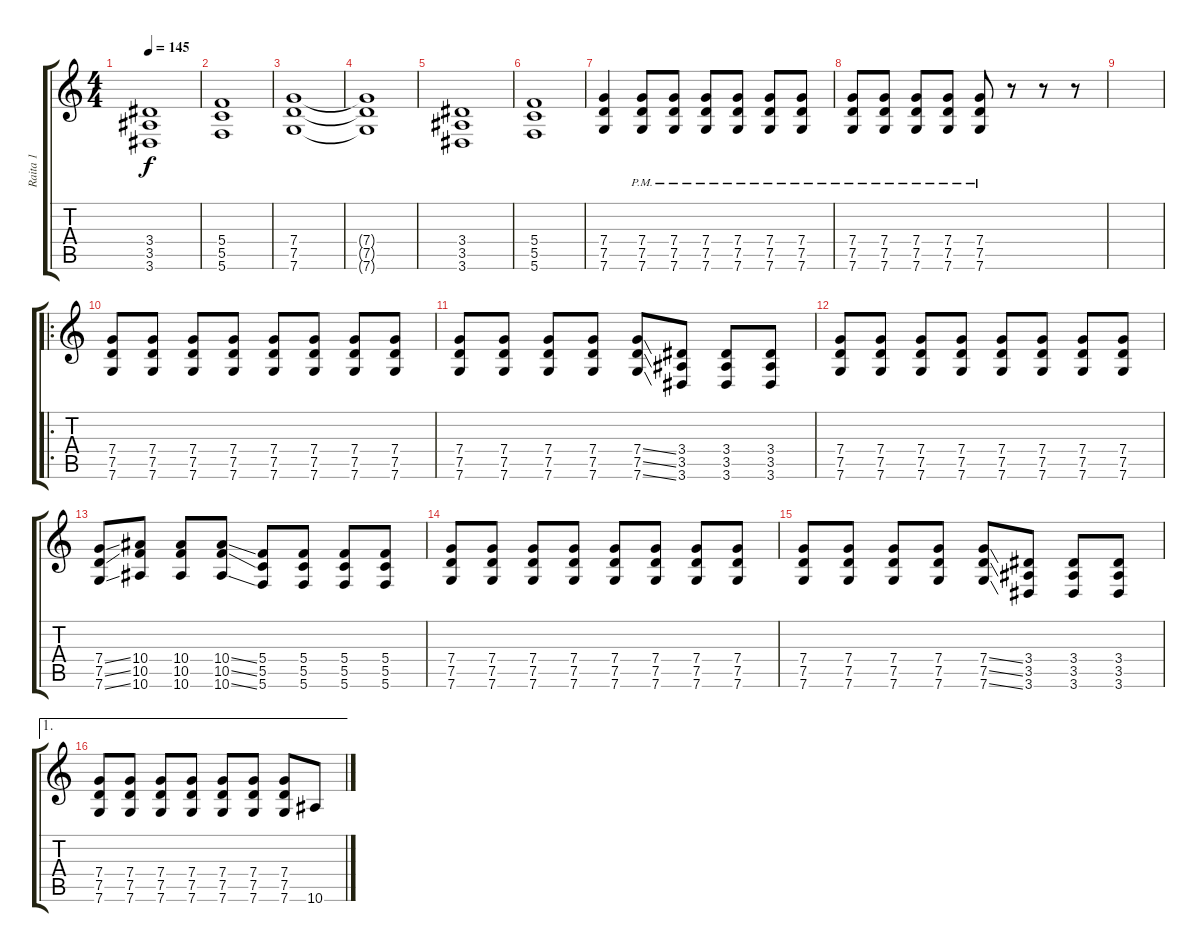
\track ("Raita 1" "Raita 1") {instrument distortionguitar}
\staff {score tabs}
\tuning (D4 A3 F3 C3 G2 C2) {hide}
\ts (4 4)
\tempo 145
\clef g2
\ks c
(3.4 3.5 3.6).1{dy f instrument distortionguitar} |
(5.4 5.5 5.6).1 |
(7.4 7.5 7.6).1 |
(7.4{t} 7.5{t} 7.6{t}).1 |
(3.4 3.5 3.6).1{instrument distortionguitar} |
(5.4 5.5 5.6).1 |
(7.4 7.5 7.6).4 (7.4{pm} 7.5{pm} 7.6{pm}).8 (7.4{pm} 7.5{pm} 7.6{pm}).8 (7.4{pm} 7.5{pm} 7.6{pm}).8 (7.4{pm} 7.5{pm} 7.6{pm}).8 (7.4{pm} 7.5{pm} 7.6{pm}).8 (7.4{pm} 7.5{pm} 7.6{pm}).8 |
(7.4{pm} 7.5{pm} 7.6{pm}).8 (7.4{pm} 7.5{pm} 7.6{pm}).8 (7.4{pm} 7.5{pm} 7.6{pm}).8 (7.4{pm} 7.5{pm} 7.6{pm}).8 (7.4{pm} 7.5{pm} 7.6{pm}).8 r.8 r.8 r.8 |
|
\ro
(7.4 7.5 7.6).8 (7.4 7.5 7.6).8 (7.4 7.5 7.6).8 (7.4 7.5 7.6).8 (7.4 7.5 7.6).8 (7.4 7.5 7.6).8 (7.4 7.5 7.6).8 (7.4 7.5 7.6).8 |
(7.4 7.5 7.6).8 (7.4 7.5 7.6).8 (7.4 7.5 7.6).8 (7.4 7.5 7.6).8 (7.4{ss} 7.5{ss} 7.6{ss}).8 (3.4 3.5 3.6).8 (3.4 3.5 3.6).8 (3.4 3.5 3.6).8 |
(7.4 7.5 7.6).8 (7.4 7.5 7.6).8 (7.4 7.5 7.6).8 (7.4 7.5 7.6).8 (7.4 7.5 7.6).8 (7.4 7.5 7.6).8 (7.4 7.5 7.6).8 (7.4 7.5 7.6).8 |
(7.4{ss} 7.5{ss} 7.6{ss}).8 (10.4 10.5 10.6).8 (10.4 10.5 10.6).8 (10.4{ss} 10.5{ss} 10.6{ss}).8 (5.4 5.5 5.6).8 (5.4 5.5 5.6).8 (5.4 5.5 5.6).8 (5.4 5.5 5.6).8 |
(7.4 7.5 7.6).8 (7.4 7.5 7.6).8 (7.4 7.5 7.6).8 (7.4 7.5 7.6).8 (7.4 7.5 7.6).8 (7.4 7.5 7.6).8 (7.4 7.5 7.6).8 (7.4 7.5 7.6).8 |
(7.4 7.5 7.6).8 (7.4 7.5 7.6).8 (7.4 7.5 7.6).8 (7.4 7.5 7.6).8 (7.4{ss} 7.5{ss} 7.6{ss}).8 (3.4 3.5 3.6).8 (3.4 3.5 3.6).8 (3.4 3.5 3.6).8 |
\ae 1
(7.4 7.5 7.6).8 (7.4 7.5 7.6).8 (7.4 7.5 7.6).8 (7.4 7.5 7.6).8 (7.4 7.5 7.6).8 (7.4 7.5 7.6).8 (7.4 7.5 7.6).8 10.6.8
